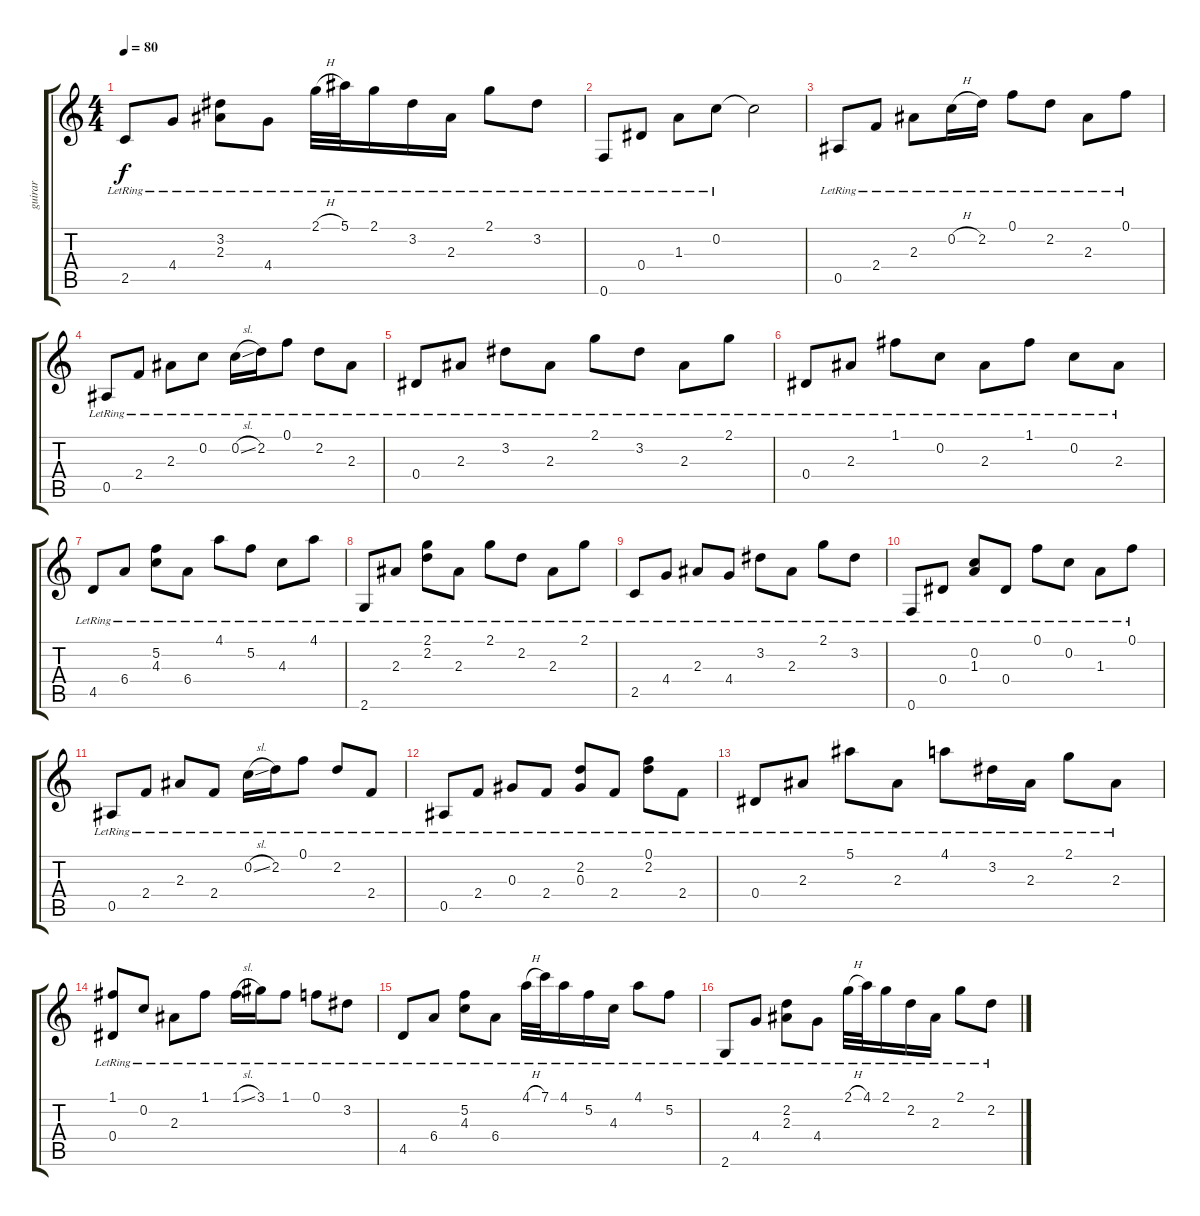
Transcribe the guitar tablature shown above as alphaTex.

\track ("guirar" "guirar") {instrument acousticguitarsteel}
\staff {score tabs}
\tuning (F4 C4 Ab3 Eb3 Bb2 F2) {hide}
\ts (4 4)
\tempo 80
\clef g2
\ks c
2.5{lr}.8{dy f} 4.4{lr}.8 (3.2{lr} 2.3{lr}).8 4.4{lr}.8 2.1{h lr}.32 5.1{lr}.32 2.1{lr}.16 3.2{lr}.16 2.3{lr}.16 2.1{lr}.8 3.2{lr}.8 |
0.6{lr}.8 0.4{lr}.8 1.3{lr}.8 0.2{lr}.8 0.2{t}.2 |
0.5{lr}.8 2.4{lr}.8 2.3{lr}.8 0.2{h lr}.16 2.2{lr}.16 0.1{lr}.8 2.2{lr}.8 2.3{lr}.8 0.1{lr}.8 |
0.5{lr}.8 2.4{lr}.8 2.3{lr}.8 0.2{lr}.8 0.2{sl lr}.16 2.2{lr}.16 0.1{lr}.8 2.2{lr}.8 2.3{lr}.8 |
0.4{lr}.8 2.3{lr}.8 3.2{lr}.8 2.3{lr}.8 2.1{lr}.8 3.2{lr}.8 2.3{lr}.8 2.1{lr}.8 |
0.4{lr}.8 2.3{lr}.8 1.1{lr}.8 0.2{lr}.8 2.3{lr}.8 1.1{lr}.8 0.2{lr}.8 2.3{lr}.8 |
4.5{lr}.8 6.4{lr}.8 (5.2{lr} 4.3{lr}).8 6.4{lr}.8 4.1{lr}.8 5.2{lr}.8 4.3{lr}.8 4.1{lr}.8 |
2.6{lr}.8 2.3{lr}.8 (2.1{lr} 2.2{lr}).8 2.3{lr}.8 2.1{lr}.8 2.2{lr}.8 2.3{lr}.8 2.1{lr}.8 |
2.5{lr}.8 4.4{lr}.8 2.3{lr}.8 4.4{lr}.8 3.2{lr}.8 2.3{lr}.8 2.1{lr}.8 3.2{lr}.8 |
0.6{lr}.8 0.4{lr}.8 (0.2{lr} 1.3{lr}).8 0.4{lr}.8 0.1{lr}.8 0.2{lr}.8 1.3{lr}.8 0.1{lr}.8 |
0.5{lr}.8 2.4{lr}.8 2.3{lr}.8 2.4{lr}.8 0.2{sl lr}.16 2.2{lr}.16 0.1{lr}.8 2.2{lr}.8 2.4{lr}.8 |
0.5{lr}.8 2.4{lr}.8 0.3{lr}.8 2.4{lr}.8 (2.2{lr} 0.3{lr}).8 2.4{lr}.8 (0.1{lr} 2.2{lr}).8 2.4{lr}.8 |
0.4{lr}.8 2.3{lr}.8 5.1{lr}.8 2.3{lr}.8 4.1{lr}.8 3.2{lr}.16 2.3{lr}.16 2.1{lr}.8 2.3{lr}.8 |
(1.1{lr} 0.4{lr}).8 0.2{lr}.8 2.3{lr}.8 1.1{lr}.8 1.1{sl lr}.16 3.1{lr}.16 1.1{lr}.8 0.1{lr}.8 3.2{lr}.8 |
4.5{lr}.8 6.4{lr}.8 (5.2{lr} 4.3{lr}).8 6.4{lr}.8 4.1{h lr}.32 7.1{lr}.32 4.1{lr}.16 5.2{lr}.16 4.3{lr}.16 4.1{lr}.8 5.2{lr}.8 |
2.6{lr}.8 4.4{lr}.8 (2.2{lr} 2.3{lr}).8 4.4{lr}.8 2.1{h lr}.32 4.1{lr}.32 2.1{lr}.16 2.2{lr}.16 2.3{lr}.16 2.1{lr}.8 2.2{lr}.8
